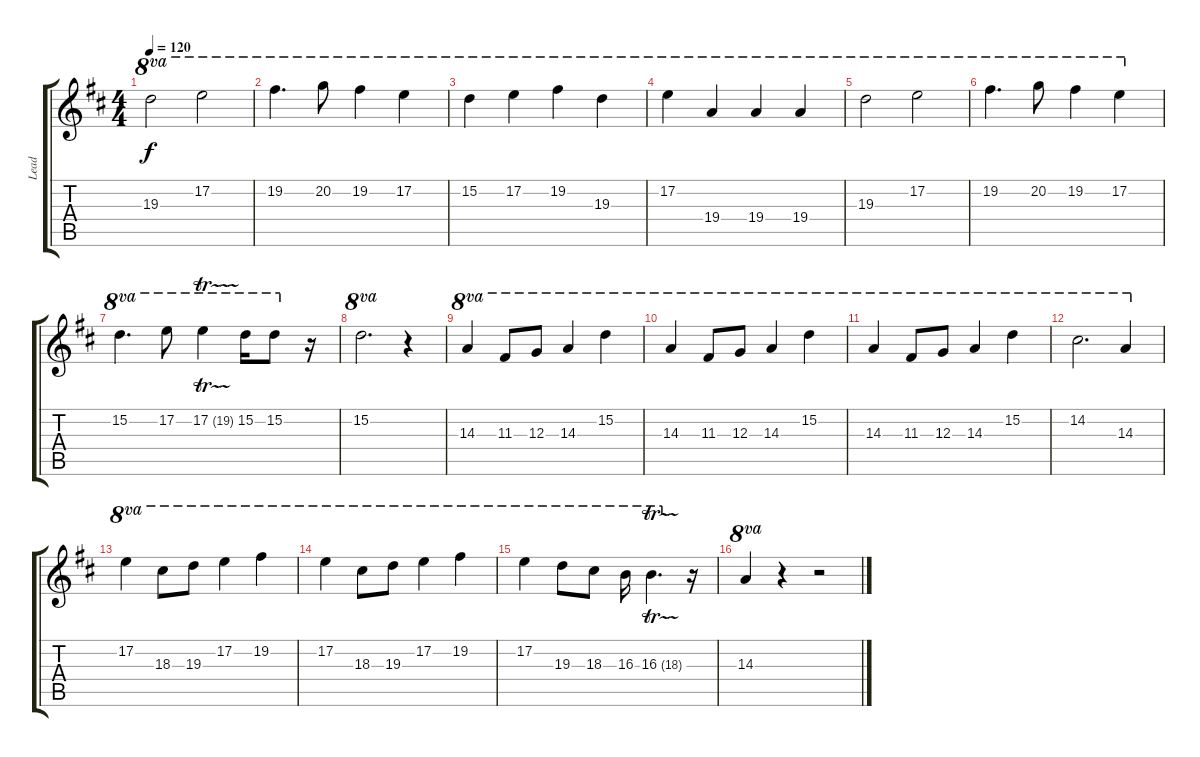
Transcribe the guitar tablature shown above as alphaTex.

\track ("Lead" "Lead") {instrument distortionguitar}
\staff {score tabs}
\tuning (E4 B3 G3 D3 A2 E2) {hide}
\ts (4 4)
\tempo 120
\clef g2
\ks d
19.3.2{ot 8va dy f} 17.2.2{ot 8va} |
19.2.4{d ot 8va} 20.2.8{ot 8va} 19.2.4{ot 8va} 17.2.4{ot 8va} |
15.2.4{ot 8va} 17.2.4{ot 8va} 19.2.4{ot 8va} 19.3.4{ot 8va} |
17.2.4{ot 8va} 19.4.4{ot 8va} 19.4.4{ot 8va} 19.4.4{ot 8va} |
19.3.2{ot 8va} 17.2.2{ot 8va} |
19.2.4{d ot 8va} 20.2.8{ot 8va} 19.2.4{ot 8va} 17.2.4{ot 8va} |
15.2.4{d ot 8va} 17.2.8{ot 8va} 17.2{tr (19 32)}.4{ot 8va} 15.2.16{ot 8va} 15.2.8{ot 8va} r.16 |
15.2.2{d ot 8va} r.4 |
14.3.4{ot 8va} 11.3.8{ot 8va} 12.3.8{ot 8va} 14.3.4{ot 8va} 15.2.4{ot 8va} |
14.3.4{ot 8va} 11.3.8{ot 8va} 12.3.8{ot 8va} 14.3.4{ot 8va} 15.2.4{ot 8va} |
14.3.4{ot 8va} 11.3.8{ot 8va} 12.3.8{ot 8va} 14.3.4{ot 8va} 15.2.4{ot 8va} |
14.2.2{d ot 8va} 14.3.4{ot 8va} |
17.2.4{ot 8va} 18.3.8{ot 8va} 19.3.8{ot 8va} 17.2.4{ot 8va} 19.2.4{ot 8va} |
17.2.4{ot 8va} 18.3.8{ot 8va} 19.3.8{ot 8va} 17.2.4{ot 8va} 19.2.4{ot 8va} |
17.2.4{ot 8va} 19.3.8{ot 8va} 18.3.8{ot 8va} 16.3.16{ot 8va} 16.3{tr (18 32)}.4{d ot 8va} r.16 |
14.3.4{ot 8va} r.4 r.2
